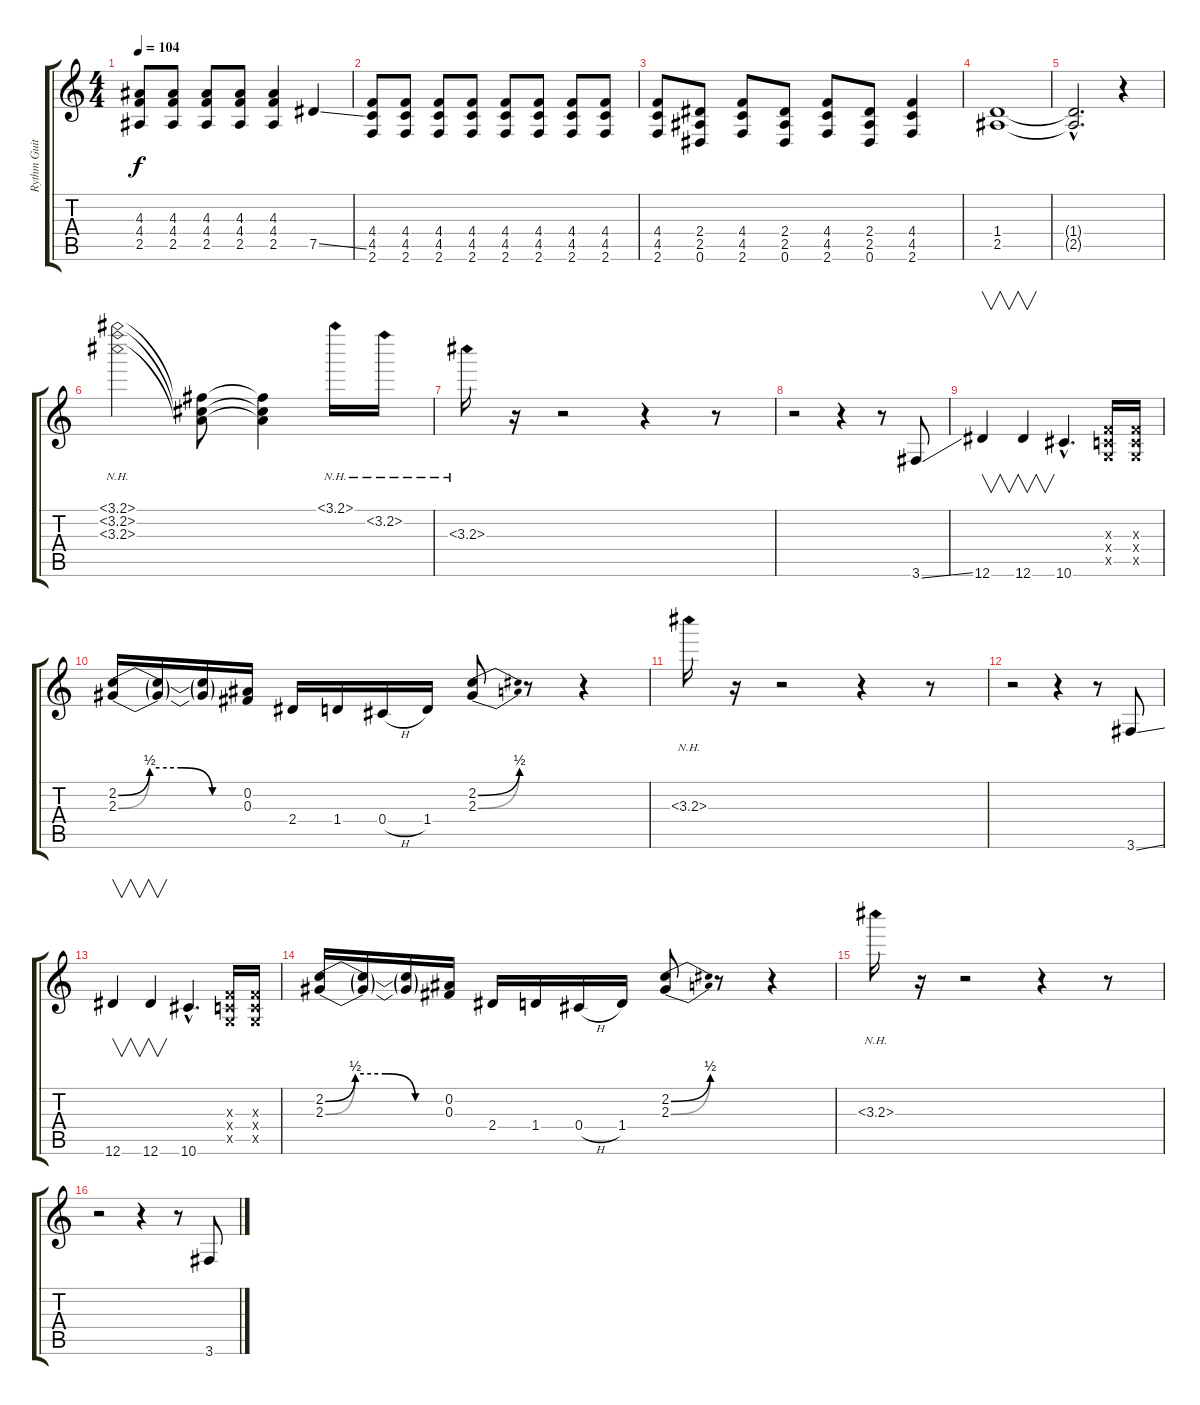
\track ("Rythm Guitar 1" "Rythm Guit") {instrument overdrivenguitar}
\staff {score tabs}
\tuning (Eb4 Bb3 Gb3 Db3 Ab2 Eb2) {hide}
\ts (4 4)
\tempo 104
\clef g2
\ks c
(4.3{t} 4.4{t} 2.5{t}).8{dy f} (4.3 4.4 2.5).8 (4.3 4.4 2.5).8 (4.3 4.4 2.5).8 (4.3 4.4 2.5).4 7.5{ss}.4 |
(4.4 4.5 2.6).8 (4.4 4.5 2.6).8 (4.4 4.5 2.6).8 (4.4 4.5 2.6).8 (4.4 4.5 2.6).8 (4.4 4.5 2.6).8 (4.4 4.5 2.6).8 (4.4 4.5 2.6).8 |
(4.4 4.5 2.6).8 (2.4 2.5 0.6).8 (4.4 4.5 2.6).8 (2.4 2.5 0.6).8 (4.4 4.5 2.6).8 (2.4 2.5 0.6).8 (4.4 4.5 2.6).4 |
(1.4 2.5).1 |
(1.4{hac t} 2.5{hac t}).2{d} r.4 |
(3.1{nh} 3.2{nh} 3.3{nh}).2 (3.1{t} 3.2{t} 3.3{t}).8 (3.1{t} 3.2{t} 3.3{t}).4 3.1{nh}.16 3.2{nh}.16 |
3.3{nh}.16 r.16 r.2 r.4 r.8 |
r.2 r.4 r.8 3.6{ss}.8 |
12.6.4{v} 12.6.4{v} 10.6{hac}.4{d} (-1.3{x} -1.4{x} -1.5{x}).16 (-1.3{x} -1.4{x} -1.5{x}).16 |
(2.2{be (custom 0 0 15 2 30 2 45 0 60 0)} 2.3{be (custom 0 0 15 2 30 2 45 0 60 0)}).16 (2.2{t} 2.3{t}).16 (2.2{t} 2.3{t}).16 (0.2 0.3).16 2.4.16 1.4.16 0.4{h}.16 1.4.16 (2.2{be (bend 0 0 60 2)} 2.3{be (bend 0 0 60 2)}).8 r.8 r.4 |
3.3{nh}.16 r.16 r.2 r.4 r.8 |
r.2 r.4 r.8 3.6{ss}.8 |
12.6.4{v} 12.6.4{v} 10.6{hac}.4{d} (-1.3{x} -1.4{x} -1.5{x}).16 (-1.3{x} -1.4{x} -1.5{x}).16 |
(2.2{be (custom 0 0 15 2 30 2 45 0 60 0)} 2.3{be (custom 0 0 15 2 30 2 45 0 60 0)}).16 (2.2{t} 2.3{t}).16 (2.2{t} 2.3{t}).16 (0.2 0.3).16 2.4.16 1.4.16 0.4{h}.16 1.4.16 (2.2{be (bend 0 0 60 2)} 2.3{be (bend 0 0 60 2)}).8 r.8 r.4 |
3.3{nh}.16 r.16 r.2 r.4 r.8 |
r.2 r.4 r.8 3.6{ss}.8
